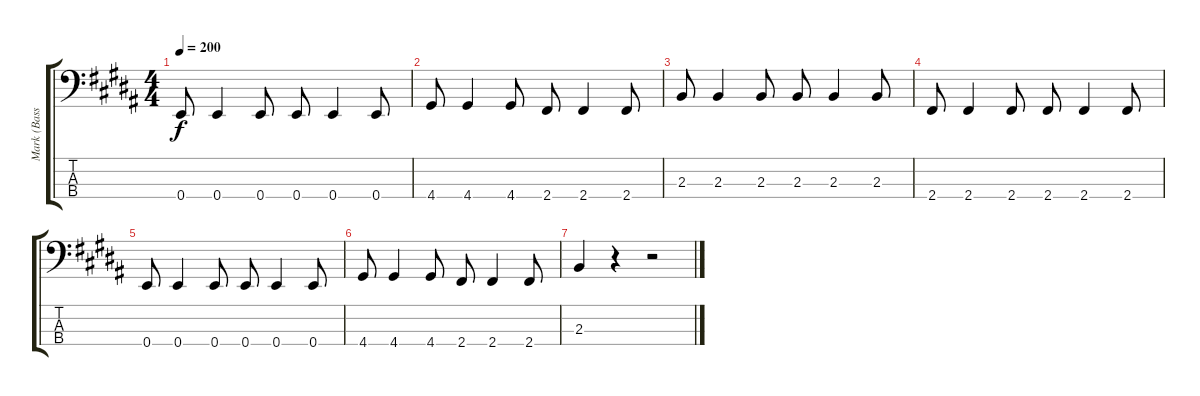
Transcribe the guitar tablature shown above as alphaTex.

\track ("Mark (Bass)" "Mark (Bass") {instrument electricbasspick}
\staff {score tabs}
\tuning (G2 D2 A1 E1) {hide}
\ts (4 4)
\tempo 200
\clef f4
\ks b
0.4.8{dy f} 0.4.4 0.4.8 0.4.8 0.4.4 0.4.8 |
4.4.8 4.4.4 4.4.8 2.4.8 2.4.4 2.4.8 |
2.3.8 2.3.4 2.3.8 2.3.8 2.3.4 2.3.8 |
2.4.8 2.4.4 2.4.8 2.4.8 2.4.4 2.4.8 |
0.4.8 0.4.4 0.4.8 0.4.8 0.4.4 0.4.8 |
4.4.8 4.4.4 4.4.8 2.4.8 2.4.4 2.4.8 |
2.3.4 r.4 r.2
